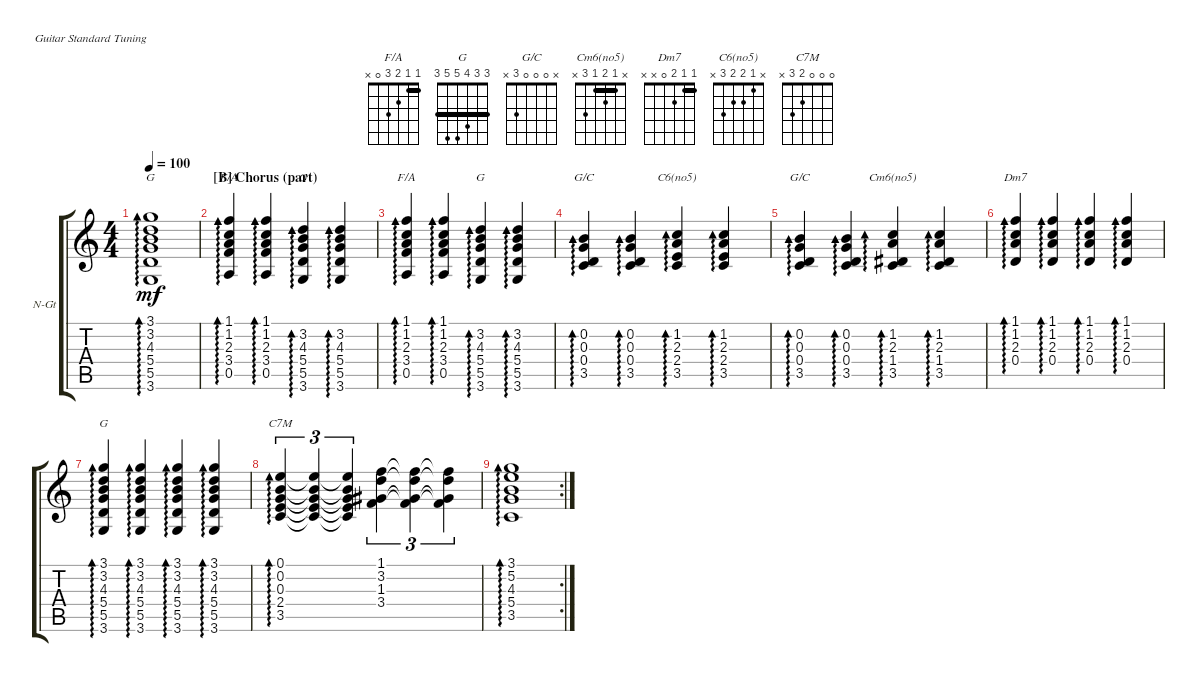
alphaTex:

\defaultSystemsLayout 4
\bracketExtendMode groupsimilarinstruments
\firstSystemTrackNameOrientation horizontal
\otherSystemsTrackNameOrientation horizontal
\track ("Nylon Guitar" "N-Gt") {instrument acousticguitarnylon}
\staff {score tabs}
\tuning (E4 B3 G3 D3 A2 E2)
\chord ("F/A" 1 1 2 3 0 x) {barre 1}
\chord ("G" x 3 4 5 5 3) {barre 3}
\chord ("G/C" x 0 0 0 3 x)
\chord ("Cm6(no5)" x 1 2 1 3 x) {barre 1}
\chord ("Dm7" 1 1 2 0 x x) {barre 1}
\chord ("G" 3 3 4 5 5 3) {barre (3 3)}
\chord ("C6(no5)" x 1 2 2 3 x)
\chord ("C7M" 0 0 0 2 3 x)
\ts (4 4)
\tempo 100
\clef g2
\ks c
(3.6 5.5 5.4 4.3 3.2 3.1).1{ad 0 ch "G" dy mf} |
\section ("B" "Chorus (part)")
(0.5 3.4 2.3 1.2 1.1).4{ad 0 ch "F/A"} (0.5 3.4 2.3 1.2 1.1).4{ad 0} (3.6 5.4 4.3 3.2 5.5).4{ad 0 ch "G"} (3.6 5.4 4.3 3.2 5.5).4{ad 0} |
(0.5 3.4 2.3 1.2 1.1).4{ad 0 ch "F/A"} (0.5 3.4 2.3 1.2 1.1).4{ad 0} (3.6 5.4 4.3 3.2 5.5).4{ad 0 ch "G"} (3.6 5.4 4.3 3.2 5.5).4{ad 0} |
(3.5 0.4 0.3 0.2).4{ad 0 ch "G/C"} (0.2 0.3 0.4 3.5).4{ad 0} (3.5 2.4 2.3 1.2).4{ad 0 ch "C6(no5)"} (1.2 2.3 2.4 3.5).4{ad 0} |
(3.5 0.4 0.3 0.2).4{ad 0 ch "G/C"} (0.2 0.3 0.4 3.5).4{ad 0} (3.5 1.4 2.3 1.2).4{ad 0 ch "Cm6(no5)"} (1.2 2.3 1.4 3.5).4{ad 0} |
(0.4 2.3 1.2 1.1).4{ad 0 ch "Dm7"} (0.4 2.3 1.2 1.1).4{ad 0} (0.4 2.3 1.2 1.1).4{ad 0} (0.4 2.3 1.2 1.1).4{ad 0} |
(5.4 4.3 3.2 3.1 3.6 5.5).4{ad 0 ch "G"} (5.4 4.3 3.2 3.1 3.6 5.5).4{ad 0} (5.4 4.3 3.2 3.1 3.6 5.5).4{ad 0} (5.4 4.3 3.2 3.1 3.6 5.5).4{ad 0} |
(2.4 0.3 3.5 0.2 0.1).4{tu (3 2) ad 0 ch "C7M"} (2.4{t} 0.3{t} 3.5{t} 0.2{t} 0.1{t}).4{tu (3 2)} (2.4{t} 0.3{t} 3.5{t} 0.2{t} 0.1{t}).4{tu (3 2)} (3.4 1.3 3.2 1.1).4{tu (3 2)} (3.4{t} 1.3{t} 3.2{t} 1.1{t}).4{tu (3 2)} (3.4{t} 1.3{t} 3.2{t} 1.1{t}).4{tu (3 2)} |
\rc 2
(5.4 4.3 3.5 5.2 3.1).1{ad 0}
